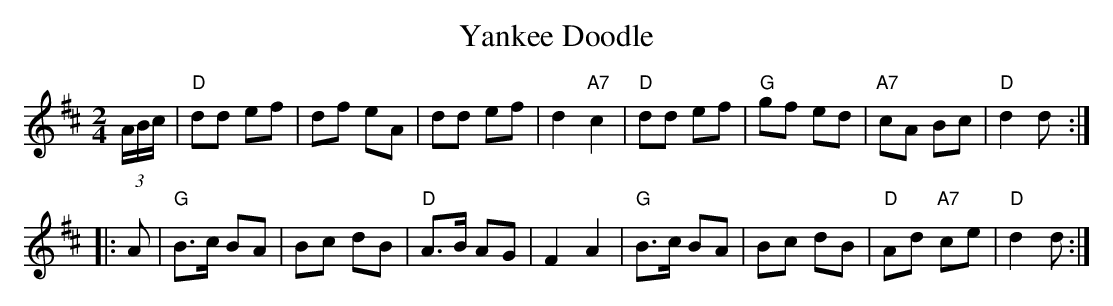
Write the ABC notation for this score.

X:1
T:Yankee Doodle
M:2/4
L:1/8
K:D
(3A/2B/2c/2|"D"dd ef|df eA|dd ef|d2 "A7"c2|"D"dd ef|"G"gf ed|\
"A7"cA Bc|"D"d2 d:|!
|:A|"G"B>c BA|Bc dB|"D"A>B AG|F2 A2|"G"B>c BA|Bc dB|\
"D"Ad "A7"ce|"D"d2 d:|]
